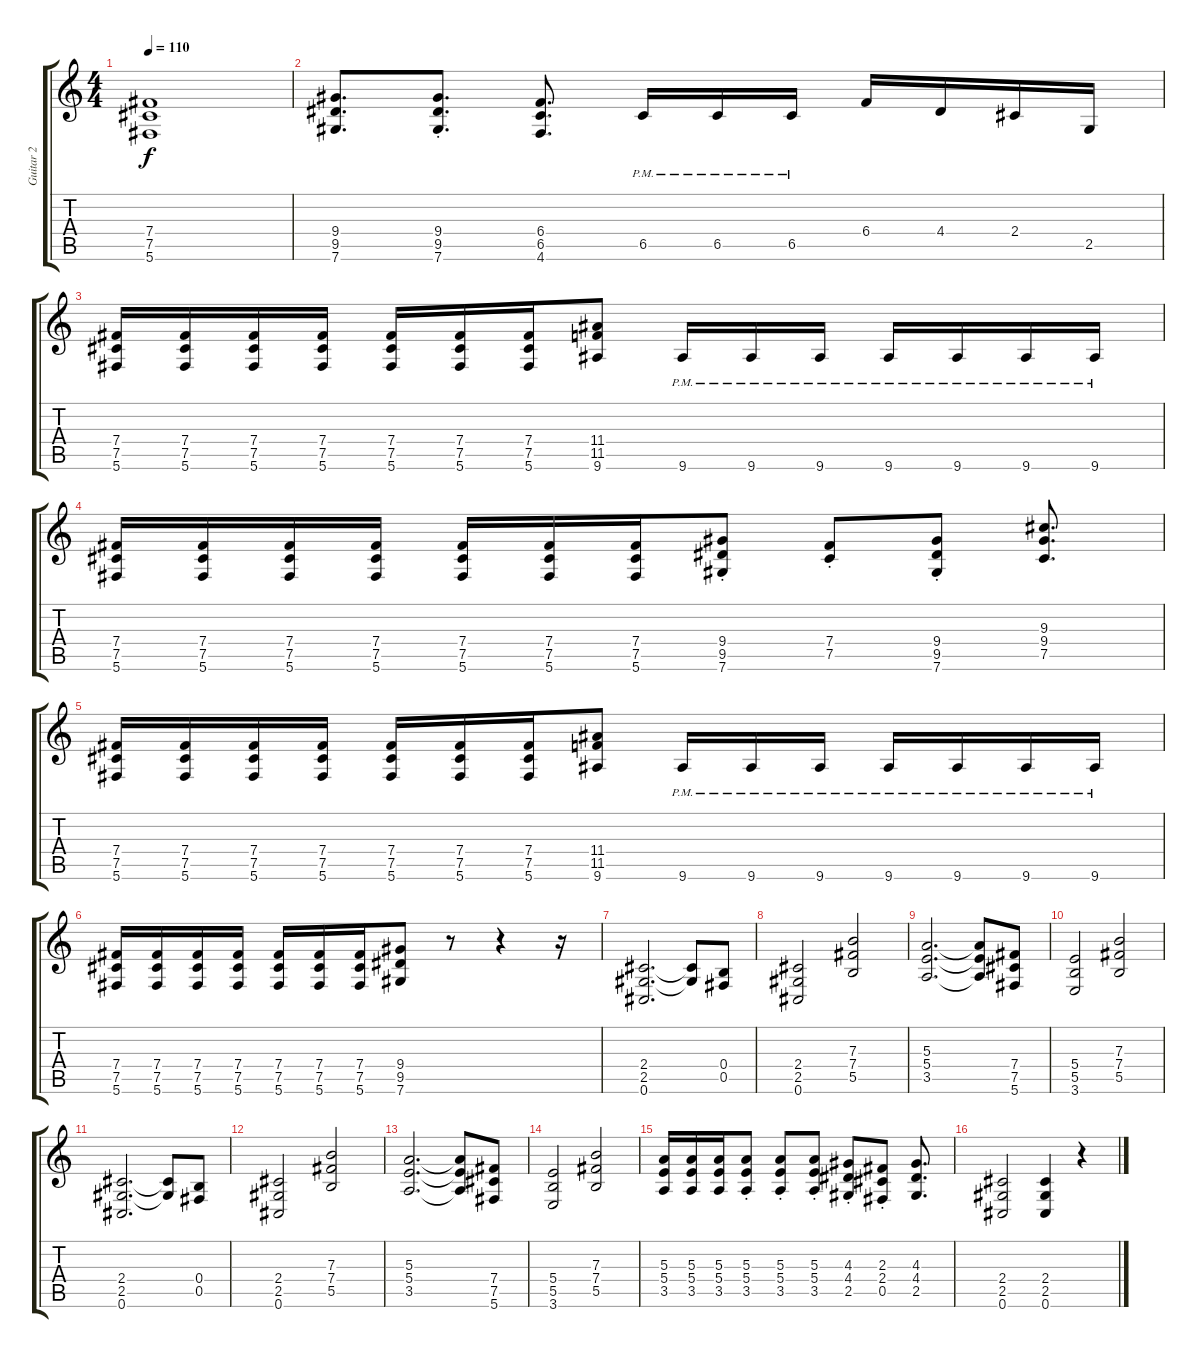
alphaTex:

\track ("Guitar 2" "Guitar 2") {instrument distortionguitar}
\staff {score tabs}
\tuning (Db4 Ab3 E3 B2 Gb2 Db2) {hide}
\ts (4 4)
\tempo 110
\clef g2
\ks c
(7.4 7.5 5.6).1{dy f} |
(9.4 9.5 7.6).8{d} (9.4{st} 9.5{st} 7.6).8{d} (6.4 6.5 4.6).8{d} 6.5{pm}.16 6.5{pm}.16 6.5{pm}.16 6.4.16 4.4.16 2.4.16 2.5.16 |
(7.4 7.5 5.6).16 (7.4 7.5 5.6).16 (7.4 7.5 5.6).16 (7.4 7.5 5.6).16 (7.4 7.5 5.6).16 (7.4 7.5 5.6).16 (7.4 7.5 5.6).16 (11.4 11.5 9.6).8 9.6{pm}.16 9.6{pm}.16 9.6{pm}.16 9.6{pm}.16 9.6{pm}.16 9.6{pm}.16 9.6{pm}.16 |
(7.4 7.5 5.6).16 (7.4 7.5 5.6).16 (7.4 7.5 5.6).16 (7.4 7.5 5.6).16 (7.4 7.5 5.6).16 (7.4 7.5 5.6).16 (7.4 7.5 5.6).16 (9.4{st} 9.5{st} 7.6).8 (7.4{st} 7.5{st}).8 (9.4{st} 9.5{st} 7.6).8 (9.3 9.4 7.5).8{d} |
(7.4 7.5 5.6).16 (7.4 7.5 5.6).16 (7.4 7.5 5.6).16 (7.4 7.5 5.6).16 (7.4 7.5 5.6).16 (7.4 7.5 5.6).16 (7.4 7.5 5.6).16 (11.4 11.5 9.6).8 9.6{pm}.16 9.6{pm}.16 9.6{pm}.16 9.6{pm}.16 9.6{pm}.16 9.6{pm}.16 9.6{pm}.16 |
(7.4 7.5 5.6).16 (7.4 7.5 5.6).16 (7.4 7.5 5.6).16 (7.4 7.5 5.6).16 (7.4 7.5 5.6).16 (7.4 7.5 5.6).16 (7.4 7.5 5.6).16 (9.4 9.5 7.6).8 r.8 r.4 r.16 |
(2.4 2.5 0.6).2{d} (2.4{t} 2.5{t}).8 (0.4 0.5).8 |
(2.4 2.5 0.6).2 (7.3 7.4 5.5).2 |
(5.3 5.4 3.5).2{d} (5.3{t} 5.4{t} 3.5{t}).8 (7.4 7.5 5.6).8 |
(5.4 5.5 3.6).2 (7.3 7.4 5.5).2 |
(2.4 2.5 0.6).2{d} (2.4{t} 2.5{t}).8 (0.4 0.5).8 |
(2.4 2.5 0.6).2 (7.3 7.4 5.5).2 |
(5.3 5.4 3.5).2{d} (5.3{t} 5.4{t} 3.5{t}).8 (7.4 7.5 5.6).8 |
(5.4 5.5 3.6).2 (7.3 7.4 5.5).2 |
(5.3 5.4 3.5).16 (5.3 5.4 3.5).16 (5.3 5.4 3.5).16 (5.3{st} 5.4{st} 3.5{st}).8 (5.3{st} 5.4{st} 3.5{st}).8 (5.3{st} 5.4{st} 3.5{st}).8 (4.3{st} 4.4{st} 2.5{st}).8 (2.3{st} 2.4{st} 0.5{st}).8 (4.3 4.4 2.5).8{d} |
(2.4 2.5 0.6).2 (2.4 2.5 0.6).4 r.4
